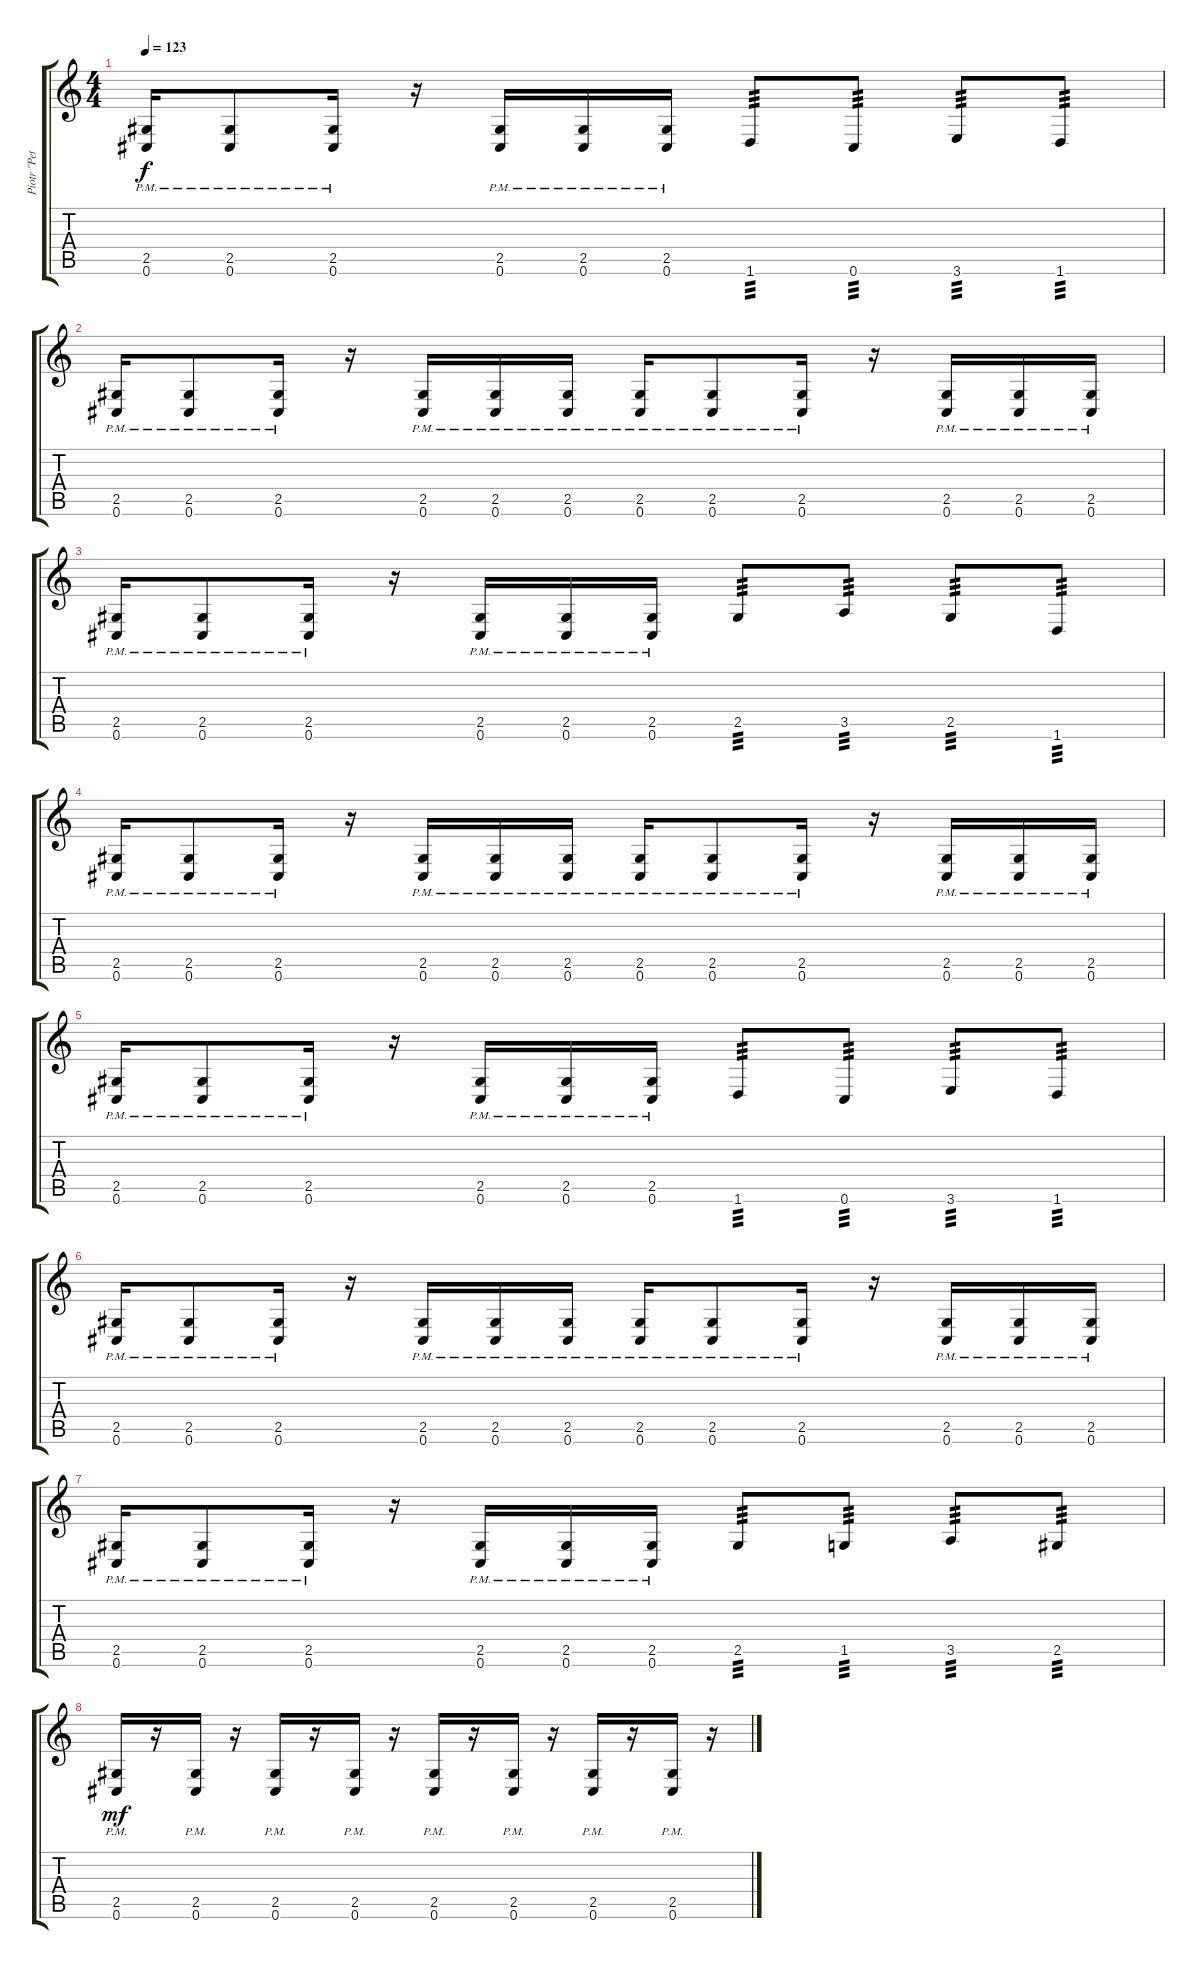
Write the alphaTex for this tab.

\track ("Piotr \"Peter\" Wiwczarek (Rythm)" "Piotr \"Pet") {instrument distortionguitar}
\staff {score tabs}
\tuning (Db4 Ab3 E3 B2 Gb2 Db2) {hide}
\ts (4 4)
\tempo 123
\clef g2
\ks c
(2.5{pm} 0.6{pm}).16{dy f} (2.5{pm} 0.6{pm}).8 (2.5{pm} 0.6{pm}).16 r.16 (2.5{pm} 0.6{pm}).16 (2.5{pm} 0.6{pm}).16 (2.5{pm} 0.6{pm}).16 1.6.8{tp 3} 0.6.8{tp 3} 3.6.8{tp 3} 1.6.8{tp 3} |
(2.5{pm} 0.6{pm}).16 (2.5{pm} 0.6{pm}).8 (2.5{pm} 0.6{pm}).16 r.16 (2.5{pm} 0.6{pm}).16 (2.5{pm} 0.6{pm}).16 (2.5{pm} 0.6{pm}).16 (2.5{pm} 0.6{pm}).16 (2.5{pm} 0.6{pm}).8 (2.5{pm} 0.6{pm}).16 r.16 (2.5{pm} 0.6{pm}).16 (2.5{pm} 0.6{pm}).16 (2.5{pm} 0.6{pm}).16 |
(2.5{pm} 0.6{pm}).16 (2.5{pm} 0.6{pm}).8 (2.5{pm} 0.6{pm}).16 r.16 (2.5{pm} 0.6{pm}).16 (2.5{pm} 0.6{pm}).16 (2.5{pm} 0.6{pm}).16 2.5.8{tp 3} 3.5.8{tp 3} 2.5.8{tp 3} 1.6.8{tp 3} |
(2.5{pm} 0.6{pm}).16 (2.5{pm} 0.6{pm}).8 (2.5{pm} 0.6{pm}).16 r.16 (2.5{pm} 0.6{pm}).16 (2.5{pm} 0.6{pm}).16 (2.5{pm} 0.6{pm}).16 (2.5{pm} 0.6{pm}).16 (2.5{pm} 0.6{pm}).8 (2.5{pm} 0.6{pm}).16 r.16 (2.5{pm} 0.6{pm}).16 (2.5{pm} 0.6{pm}).16 (2.5{pm} 0.6{pm}).16 |
(2.5{pm} 0.6{pm}).16 (2.5{pm} 0.6{pm}).8 (2.5{pm} 0.6{pm}).16 r.16 (2.5{pm} 0.6{pm}).16 (2.5{pm} 0.6{pm}).16 (2.5{pm} 0.6{pm}).16 1.6.8{tp 3} 0.6.8{tp 3} 3.6.8{tp 3} 1.6.8{tp 3} |
(2.5{pm} 0.6{pm}).16 (2.5{pm} 0.6{pm}).8 (2.5{pm} 0.6{pm}).16 r.16 (2.5{pm} 0.6{pm}).16 (2.5{pm} 0.6{pm}).16 (2.5{pm} 0.6{pm}).16 (2.5{pm} 0.6{pm}).16 (2.5{pm} 0.6{pm}).8 (2.5{pm} 0.6{pm}).16 r.16 (2.5{pm} 0.6{pm}).16 (2.5{pm} 0.6{pm}).16 (2.5{pm} 0.6{pm}).16 |
(2.5{pm} 0.6{pm}).16 (2.5{pm} 0.6{pm}).8 (2.5{pm} 0.6{pm}).16 r.16 (2.5{pm} 0.6{pm}).16 (2.5{pm} 0.6{pm}).16 (2.5{pm} 0.6{pm}).16 2.5.8{tp 3} 1.5.8{tp 3} 3.5.8{tp 3} 2.5.8{tp 3} |
(2.5{pm} 0.6{pm}).16{dy mf} r.16 (2.5{pm} 0.6{pm}).16 r.16 (2.5{pm} 0.6{pm}).16 r.16 (2.5{pm} 0.6{pm}).16 r.16 (2.5{pm} 0.6{pm}).16 r.16 (2.5{pm} 0.6{pm}).16 r.16 (2.5{pm} 0.6{pm}).16 r.16 (2.5{pm} 0.6{pm}).16 r.16
